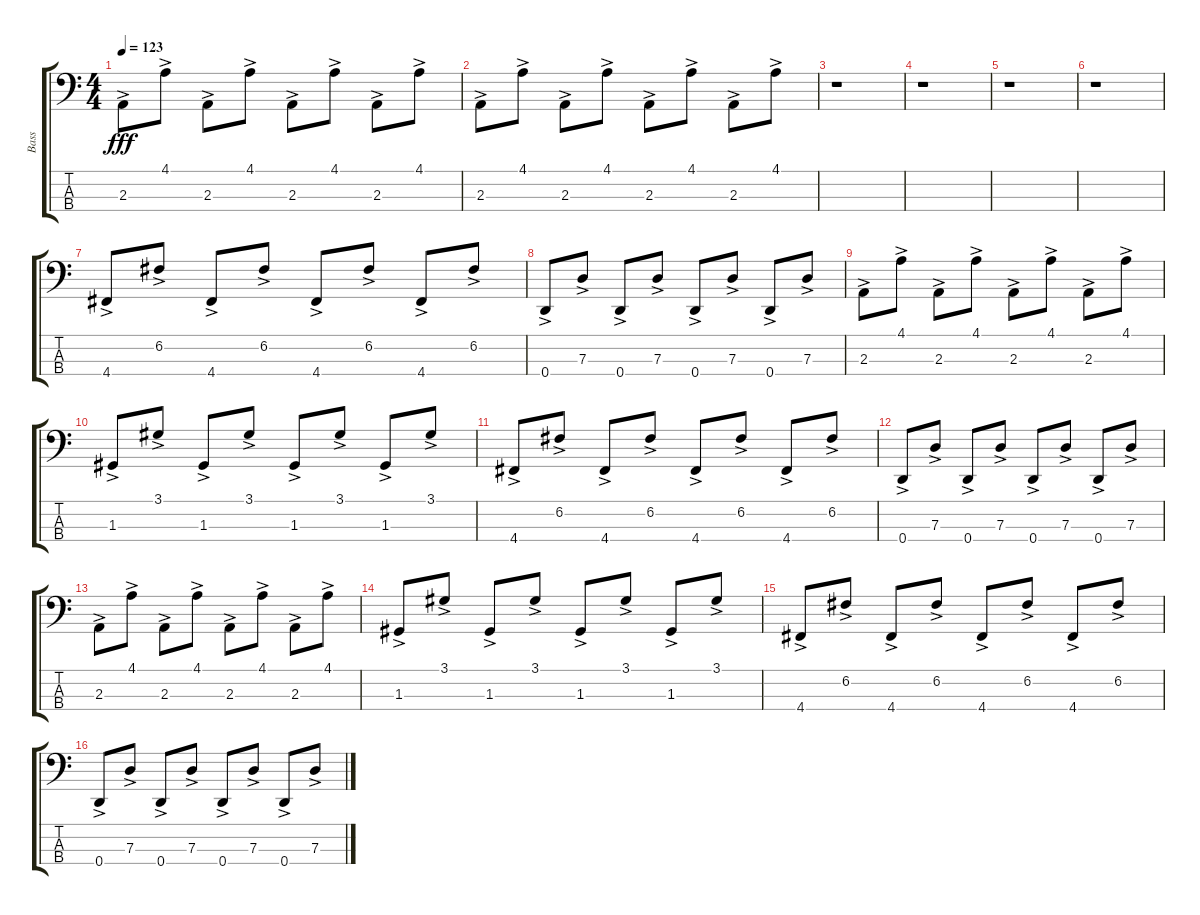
\track ("Bass" "Bass") {instrument synthbass1}
\staff {score tabs}
\tuning (F2 C2 G1 D1) {hide}
\ts (4 4)
\tempo 123
\clef f4
\ks c
2.3{ac}.8{dy fff} 4.1{ac}.8 2.3{ac}.8 4.1{ac}.8 2.3{ac}.8 4.1{ac}.8 2.3{ac}.8 4.1{ac}.8 |
2.3{ac}.8 4.1{ac}.8 2.3{ac}.8 4.1{ac}.8 2.3{ac}.8 4.1{ac}.8 2.3{ac}.8 4.1{ac}.8 |
r.1 |
r.1 |
r.1 |
r.1 |
4.4{ac}.8 6.2{ac}.8 4.4{ac}.8 6.2{ac}.8 4.4{ac}.8 6.2{ac}.8 4.4{ac}.8 6.2{ac}.8 |
0.4{ac}.8 7.3{ac}.8 0.4{ac}.8 7.3{ac}.8 0.4{ac}.8 7.3{ac}.8 0.4{ac}.8 7.3{ac}.8 |
2.3{ac}.8 4.1{ac}.8 2.3{ac}.8 4.1{ac}.8 2.3{ac}.8 4.1{ac}.8 2.3{ac}.8 4.1{ac}.8 |
1.3{ac}.8 3.1{ac}.8 1.3{ac}.8 3.1{ac}.8 1.3{ac}.8 3.1{ac}.8 1.3{ac}.8 3.1{ac}.8 |
4.4{ac}.8 6.2{ac}.8 4.4{ac}.8 6.2{ac}.8 4.4{ac}.8 6.2{ac}.8 4.4{ac}.8 6.2{ac}.8 |
0.4{ac}.8 7.3{ac}.8 0.4{ac}.8 7.3{ac}.8 0.4{ac}.8 7.3{ac}.8 0.4{ac}.8 7.3{ac}.8 |
2.3{ac}.8 4.1{ac}.8 2.3{ac}.8 4.1{ac}.8 2.3{ac}.8 4.1{ac}.8 2.3{ac}.8 4.1{ac}.8 |
1.3{ac}.8 3.1{ac}.8 1.3{ac}.8 3.1{ac}.8 1.3{ac}.8 3.1{ac}.8 1.3{ac}.8 3.1{ac}.8 |
4.4{ac}.8 6.2{ac}.8 4.4{ac}.8 6.2{ac}.8 4.4{ac}.8 6.2{ac}.8 4.4{ac}.8 6.2{ac}.8 |
0.4{ac}.8 7.3{ac}.8 0.4{ac}.8 7.3{ac}.8 0.4{ac}.8 7.3{ac}.8 0.4{ac}.8 7.3{ac}.8
